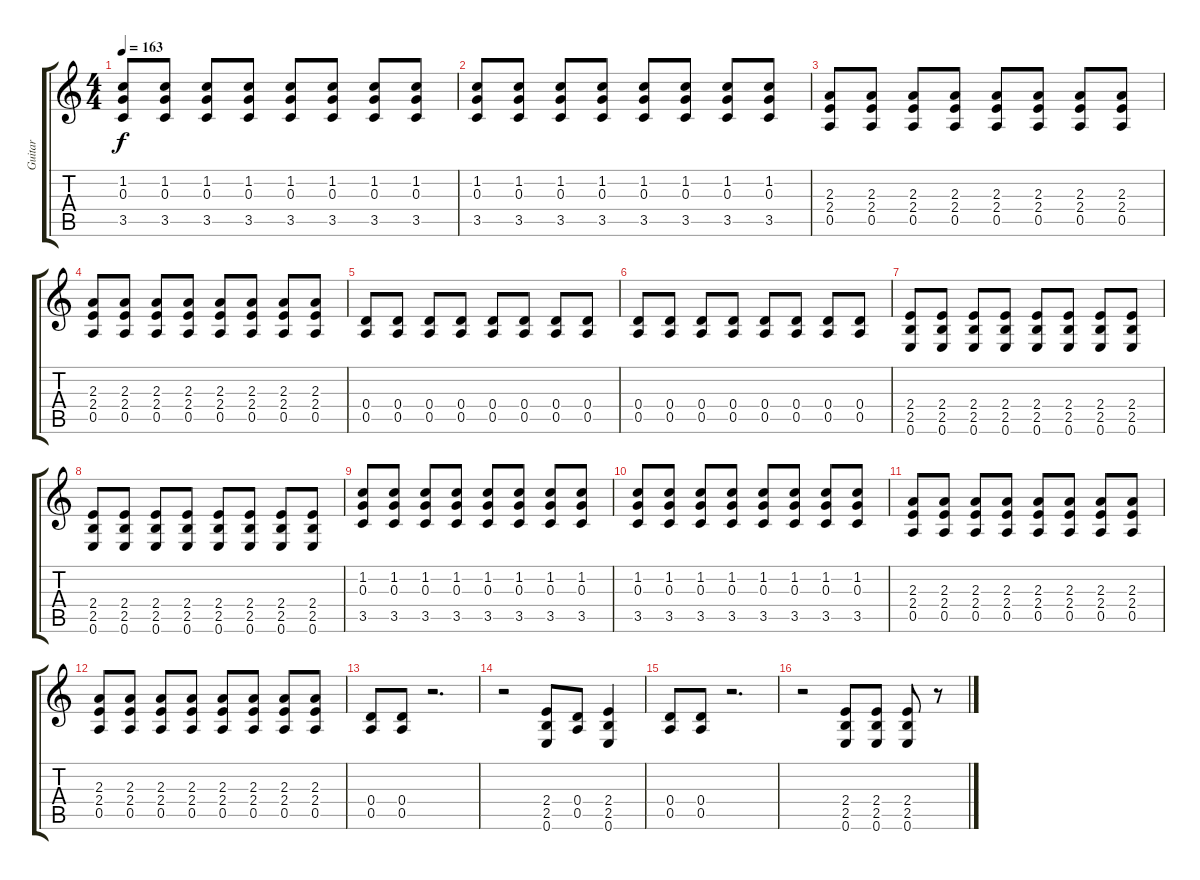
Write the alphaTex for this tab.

\track ("Guitar" "Guitar") {instrument distortionguitar}
\staff {score tabs}
\tuning (E4 B3 G3 D3 A2 E2) {hide}
\ts (4 4)
\tempo 163
\clef g2
\ks c
(1.2 0.3 3.5).8{dy f} (1.2 0.3 3.5).8 (1.2 0.3 3.5).8 (1.2 0.3 3.5).8 (1.2 0.3 3.5).8 (1.2 0.3 3.5).8 (1.2 0.3 3.5).8 (1.2 0.3 3.5).8 |
(1.2 0.3 3.5).8 (1.2 0.3 3.5).8 (1.2 0.3 3.5).8 (1.2 0.3 3.5).8 (1.2 0.3 3.5).8 (1.2 0.3 3.5).8 (1.2 0.3 3.5).8 (1.2 0.3 3.5).8 |
(2.3 2.4 0.5).8 (2.3 2.4 0.5).8 (2.3 2.4 0.5).8 (2.3 2.4 0.5).8 (2.3 2.4 0.5).8 (2.3 2.4 0.5).8 (2.3 2.4 0.5).8 (2.3 2.4 0.5).8 |
(2.3 2.4 0.5).8 (2.3 2.4 0.5).8 (2.3 2.4 0.5).8 (2.3 2.4 0.5).8 (2.3 2.4 0.5).8 (2.3 2.4 0.5).8 (2.3 2.4 0.5).8 (2.3 2.4 0.5).8 |
(0.4 0.5).8 (0.4 0.5).8 (0.4 0.5).8 (0.4 0.5).8 (0.4 0.5).8 (0.4 0.5).8 (0.4 0.5).8 (0.4 0.5).8 |
(0.4 0.5).8 (0.4 0.5).8 (0.4 0.5).8 (0.4 0.5).8 (0.4 0.5).8 (0.4 0.5).8 (0.4 0.5).8 (0.4 0.5).8 |
(2.4 2.5 0.6).8 (2.4 2.5 0.6).8 (2.4 2.5 0.6).8 (2.4 2.5 0.6).8 (2.4 2.5 0.6).8 (2.4 2.5 0.6).8 (2.4 2.5 0.6).8 (2.4 2.5 0.6).8 |
(2.4 2.5 0.6).8 (2.4 2.5 0.6).8 (2.4 2.5 0.6).8 (2.4 2.5 0.6).8 (2.4 2.5 0.6).8 (2.4 2.5 0.6).8 (2.4 2.5 0.6).8 (2.4 2.5 0.6).8 |
(1.2 0.3 3.5).8 (1.2 0.3 3.5).8 (1.2 0.3 3.5).8 (1.2 0.3 3.5).8 (1.2 0.3 3.5).8 (1.2 0.3 3.5).8 (1.2 0.3 3.5).8 (1.2 0.3 3.5).8 |
(1.2 0.3 3.5).8 (1.2 0.3 3.5).8 (1.2 0.3 3.5).8 (1.2 0.3 3.5).8 (1.2 0.3 3.5).8 (1.2 0.3 3.5).8 (1.2 0.3 3.5).8 (1.2 0.3 3.5).8 |
(2.3 2.4 0.5).8 (2.3 2.4 0.5).8 (2.3 2.4 0.5).8 (2.3 2.4 0.5).8 (2.3 2.4 0.5).8 (2.3 2.4 0.5).8 (2.3 2.4 0.5).8 (2.3 2.4 0.5).8 |
(2.3 2.4 0.5).8 (2.3 2.4 0.5).8 (2.3 2.4 0.5).8 (2.3 2.4 0.5).8 (2.3 2.4 0.5).8 (2.3 2.4 0.5).8 (2.3 2.4 0.5).8 (2.3 2.4 0.5).8 |
(0.4 0.5).8 (0.4 0.5).8 r.2{d} |
r.2 (2.4 2.5 0.6).8 (0.4 0.5).8 (2.4 2.5 0.6).4 |
(0.4 0.5).8 (0.4 0.5).8 r.2{d} |
r.2 (2.4 2.5 0.6).8 (2.4 2.5 0.6).8 (2.4 2.5 0.6).8 r.8
